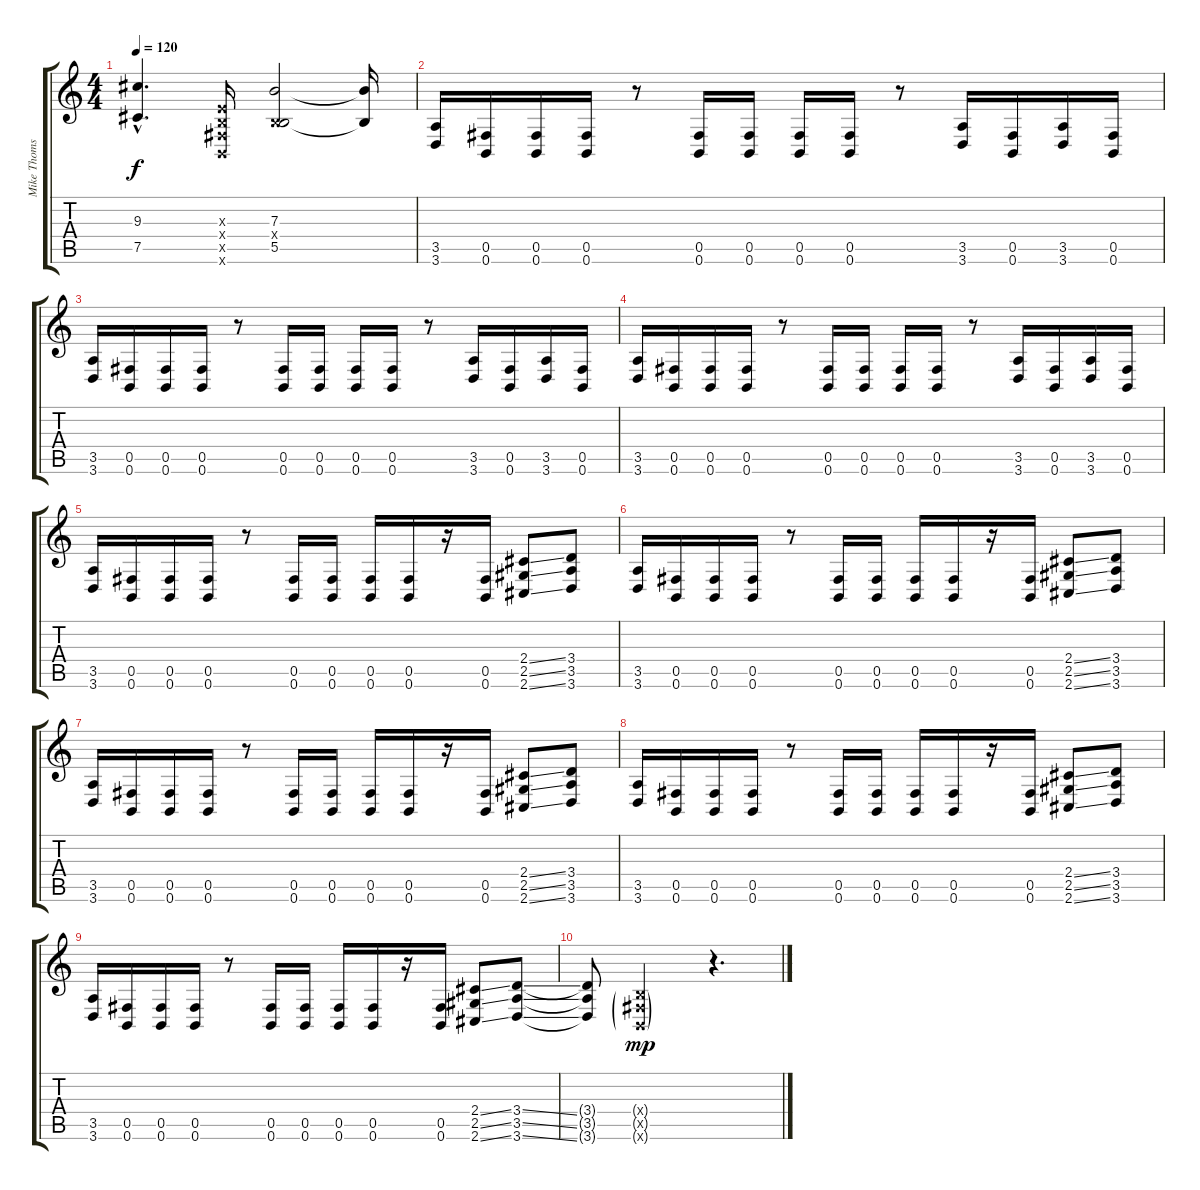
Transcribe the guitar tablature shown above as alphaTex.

\track ("Mike Thomson #7" "Mike Thoms") {instrument distortionguitar}
\staff {score tabs}
\tuning (Db4 Ab3 E3 B2 Gb2 B1) {hide}
\ts (4 4)
\tempo 120
\clef g2
\ks c
(9.3{hac t} 7.5{hac t}).4{d dy f} (0.3{x} 0.4{x} 0.5{x} 0.6{x}).16 (7.3 0.4{x} 5.5).2 (7.3{t} 5.5{t}).16 |
(3.5 3.6).16 (0.5 0.6).16 (0.5 0.6).16 (0.5 0.6).16 r.8 (0.5 0.6).16 (0.5 0.6).16 (0.5 0.6).16 (0.5 0.6).16 r.8 (3.5 3.6).16 (0.5 0.6).16 (3.5 3.6).16 (0.5 0.6).16 |
(3.5 3.6).16 (0.5 0.6).16 (0.5 0.6).16 (0.5 0.6).16 r.8 (0.5 0.6).16 (0.5 0.6).16 (0.5 0.6).16 (0.5 0.6).16 r.8 (3.5 3.6).16 (0.5 0.6).16 (3.5 3.6).16 (0.5 0.6).16 |
(3.5 3.6).16 (0.5 0.6).16 (0.5 0.6).16 (0.5 0.6).16 r.8 (0.5 0.6).16 (0.5 0.6).16 (0.5 0.6).16 (0.5 0.6).16 r.8 (3.5 3.6).16 (0.5 0.6).16 (3.5 3.6).16 (0.5 0.6).16 |
(3.5 3.6).16 (0.5 0.6).16 (0.5 0.6).16 (0.5 0.6).16 r.8 (0.5 0.6).16 (0.5 0.6).16 (0.5 0.6).16 (0.5 0.6).16 r.16 (0.5 0.6).16 (2.4{ss} 2.5{ss} 2.6{ss}).8 (3.4 3.5 3.6).8 |
(3.5 3.6).16 (0.5 0.6).16 (0.5 0.6).16 (0.5 0.6).16 r.8 (0.5 0.6).16 (0.5 0.6).16 (0.5 0.6).16 (0.5 0.6).16 r.16 (0.5 0.6).16 (2.4{ss} 2.5{ss} 2.6{ss}).8 (3.4 3.5 3.6).8 |
(3.5 3.6).16 (0.5 0.6).16 (0.5 0.6).16 (0.5 0.6).16 r.8 (0.5 0.6).16 (0.5 0.6).16 (0.5 0.6).16 (0.5 0.6).16 r.16 (0.5 0.6).16 (2.4{ss} 2.5{ss} 2.6{ss}).8 (3.4 3.5 3.6).8 |
(3.5 3.6).16 (0.5 0.6).16 (0.5 0.6).16 (0.5 0.6).16 r.8 (0.5 0.6).16 (0.5 0.6).16 (0.5 0.6).16 (0.5 0.6).16 r.16 (0.5 0.6).16 (2.4{ss} 2.5{ss} 2.6{ss}).8 (3.4 3.5 3.6).8 |
(3.5 3.6).16 (0.5 0.6).16 (0.5 0.6).16 (0.5 0.6).16 r.8 (0.5 0.6).16 (0.5 0.6).16 (0.5 0.6).16 (0.5 0.6).16 r.16 (0.5 0.6).16 (2.4{ss} 2.5{ss} 2.6{ss}).8 (3.4{ss} 3.5{ss} 3.6{ss}).8 |
(3.4{t} 3.5{t} 3.6{t}).8 (0.4{g x} 0.5{g x} 0.6{g x}).2{dy mp volume 0} r.4{d}
